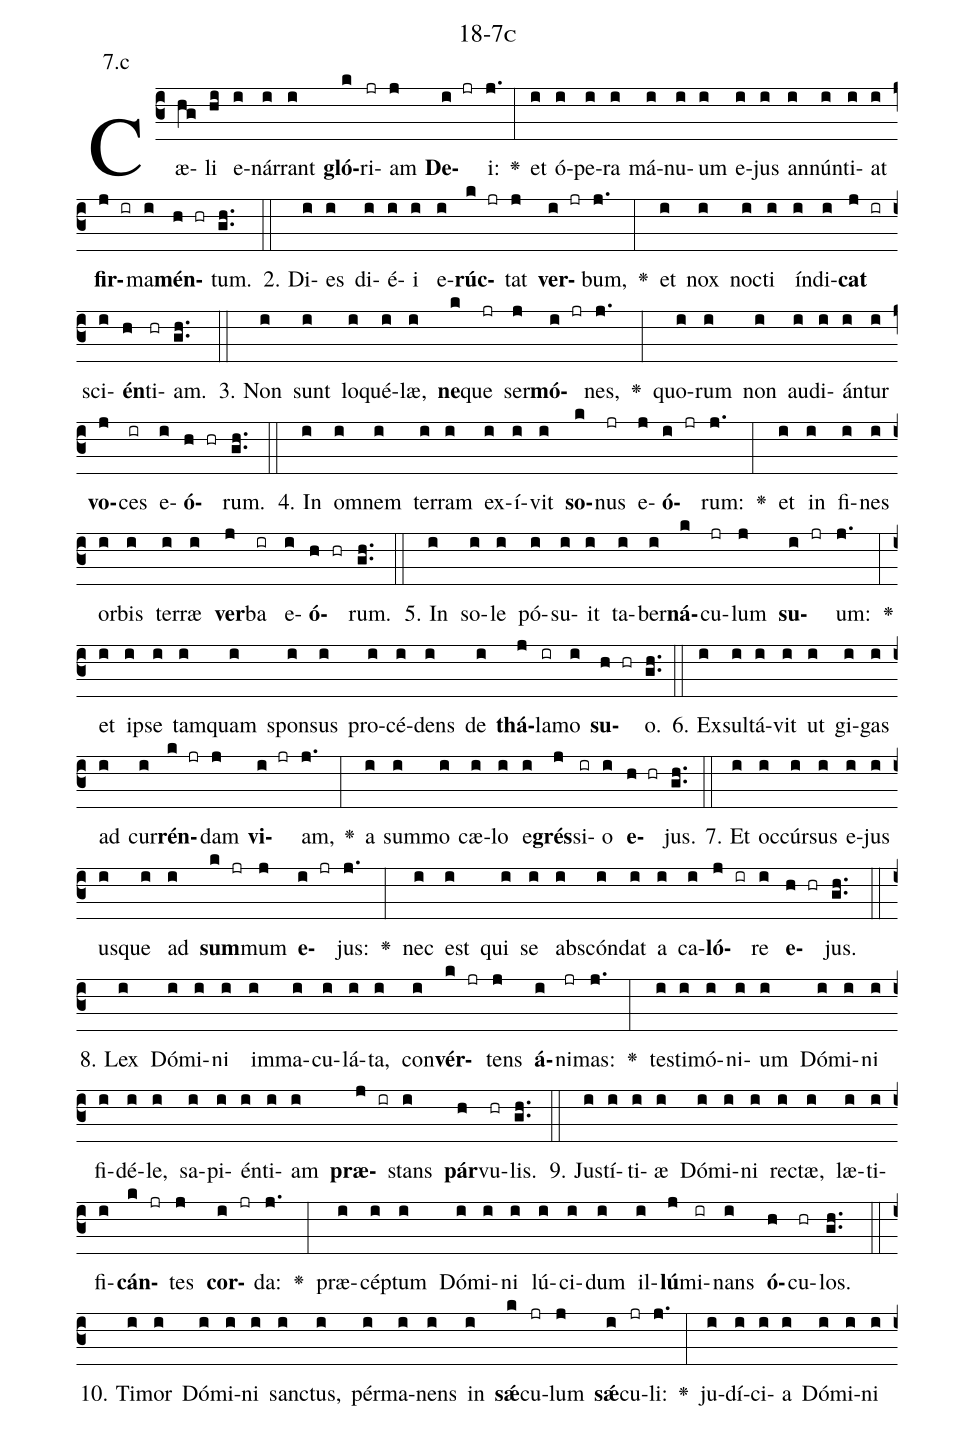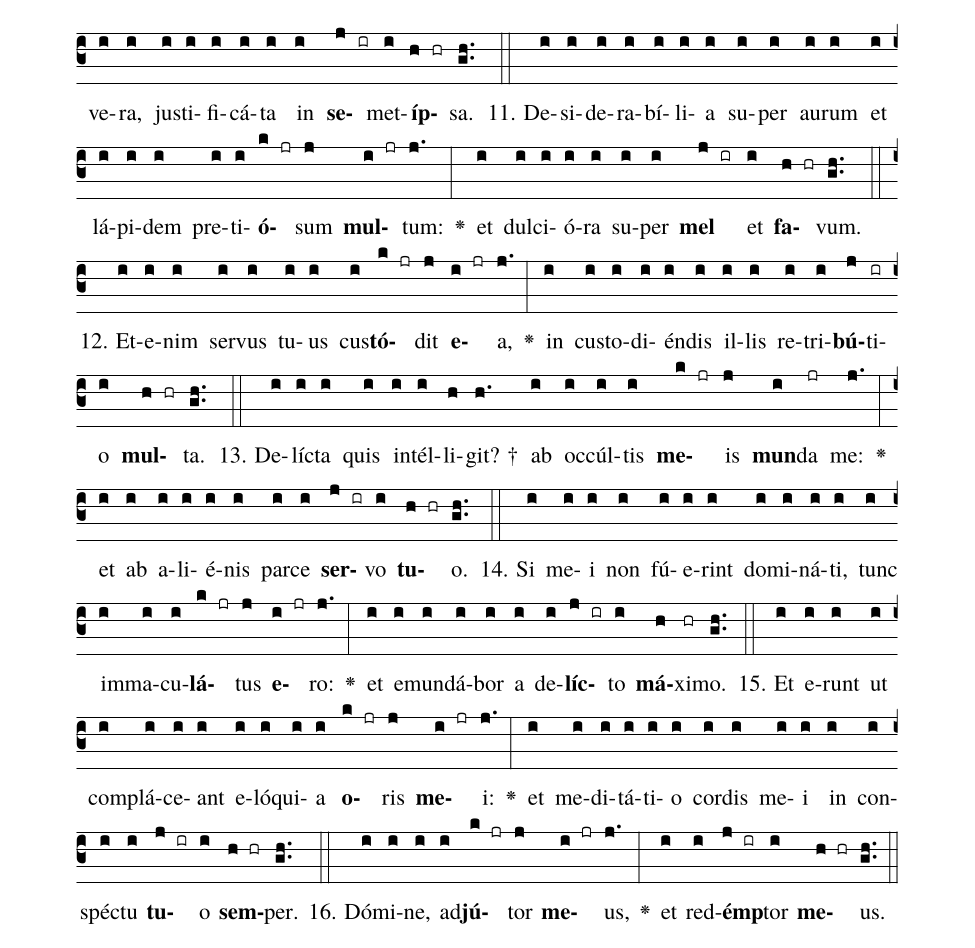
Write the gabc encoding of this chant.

name: 18-7c;
annotation: 7.c;
%%
(c3)Cæ(hg)li(hi) e(i)nár(i)rant(i) <b>gló</b>(k)ri(jr)am(j) <b>De</b>(i jr)i:(j.) <v>\greheightstar</v>(:) et(i) ó(i)pe(i)ra(i) má(i)nu(i)um(i) e(i)jus(i) an(i)nún(i)ti(i)at(i) <b>fir</b>(j ir)ma(i)<b>mén</b>(h hr)tum.(gh..) (::)
2. Di(i)es(i) di(i)é(i)i(i) e(i)<b>rúc</b>(k jr)tat(j) <b>ver</b>(i jr)bum,(j.) <v>\greheightstar</v>(:) et(i) nox(i) noc(i)ti(i) ín(i)di(i)<b>cat</b>(j ir) sci(i)<b>én</b>(h)ti(hr)am.(gh..) (::)
3. Non(i) sunt(i) lo(i)qué(i)læ,(i) <b>ne</b>(k)que(jr) ser(j)<b>mó</b>(i jr)nes,(j.) <v>\greheightstar</v>(:) quo(i)rum(i) non(i) au(i)di(i)án(i)tur(i) <b>vo</b>(j)ces(ir) e(i)<b>ó</b>(h hr)rum.(gh..) (::)
4. In(i) om(i)nem(i) ter(i)ram(i) ex(i)í(i)vit(i) <b>so</b>(k)nus(jr) e(j)<b>ó</b>(i jr)rum:(j.) <v>\greheightstar</v>(:) et(i) in(i) fi(i)nes(i) or(i)bis(i) ter(i)ræ(i) <b>ver</b>(j)ba(ir) e(i)<b>ó</b>(h hr)rum.(gh..) (::)
5. In(i) so(i)le(i) pó(i)su(i)it(i) ta(i)ber(i)<b>ná</b>(k)cu(jr)lum(j) <b>su</b>(i jr)um:(j.) <v>\greheightstar</v>(:) et(i) ip(i)se(i) tam(i)quam(i) spon(i)sus(i) pro(i)cé(i)dens(i) de(i) <b>thá</b>(j)la(ir)mo(i) <b>su</b>(h hr)o.(gh..) (::)
6. Ex(i)sul(i)tá(i)vit(i) ut(i) gi(i)gas(i) ad(i) cur(i)<b>rén</b>(k jr)dam(j) <b>vi</b>(i jr)am,(j.) <v>\greheightstar</v>(:) a(i) sum(i)mo(i) cæ(i)lo(i) e(i)<b>grés</b>(j)si(ir)o(i) <b>e</b>(h hr)jus.(gh..) (::)
7. Et(i) oc(i)cúr(i)sus(i) e(i)jus(i) us(i)que(i) ad(i) <b>sum</b>(k jr)mum(j) <b>e</b>(i jr)jus:(j.) <v>\greheightstar</v>(:) nec(i) est(i) qui(i) se(i) abs(i)cón(i)dat(i) a(i) ca(i)<b>ló</b>(j ir)re(i) <b>e</b>(h hr)jus.(gh..) (::)
8. Lex(i) Dó(i)mi(i)ni(i) im(i)ma(i)cu(i)lá(i)ta,(i) con(i)<b>vér</b>(k jr)tens(j) <b>á</b>(i)ni(jr)mas:(j.) <v>\greheightstar</v>(:) tes(i)ti(i)mó(i)ni(i)um(i) Dó(i)mi(i)ni(i) fi(i)dé(i)le,(i) sa(i)pi(i)én(i)ti(i)am(i) <b>præ</b>(j ir)stans(i) <b>pár</b>(h)vu(hr)lis.(gh..) (::)
9. Jus(i)tí(i)ti(i)æ(i) Dó(i)mi(i)ni(i) rec(i)tæ,(i) læ(i)ti(i)fi(i)<b>cán</b>(k jr)tes(j) <b>cor</b>(i jr)da:(j.) <v>\greheightstar</v>(:) præ(i)cép(i)tum(i) Dó(i)mi(i)ni(i) lú(i)ci(i)dum(i) il(i)<b>lú</b>(j)mi(ir)nans(i) <b>ó</b>(h)cu(hr)los.(gh..) (::)
10. Ti(i)mor(i) Dó(i)mi(i)ni(i) sanc(i)tus,(i) pér(i)ma(i)nens(i) in(i) <b>sǽ</b>(k)cu(jr)lum(j) <b>sǽ</b>(i)cu(jr)li:(j.) <v>\greheightstar</v>(:) ju(i)dí(i)ci(i)a(i) Dó(i)mi(i)ni(i) ve(i)ra,(i) jus(i)ti(i)fi(i)cá(i)ta(i) in(i) <b>se</b>(j ir)met(i)<b>íp</b>(h hr)sa.(gh..) (::)
11. De(i)si(i)de(i)ra(i)bí(i)li(i)a(i) su(i)per(i) au(i)rum(i) et(i) lá(i)pi(i)dem(i) pre(i)ti(i)<b>ó</b>(k jr)sum(j) <b>mul</b>(i jr)tum:(j.) <v>\greheightstar</v>(:) et(i) dul(i)ci(i)ó(i)ra(i) su(i)per(i) <b>mel</b>(j ir) et(i) <b>fa</b>(h hr)vum.(gh..) (::)
12. Et(i)e(i)nim(i) ser(i)vus(i) tu(i)us(i) cus(i)<b>tó</b>(k jr)dit(j) <b>e</b>(i jr)a,(j.) <v>\greheightstar</v>(:) in(i) cus(i)to(i)di(i)én(i)dis(i) il(i)lis(i) re(i)tri(i)<b>bú</b>(j)ti(ir)o(i) <b>mul</b>(h hr)ta.(gh..) (::)
13. De(i)líc(i)ta(i) quis(i) in(i)tél(i)li(h)git? †(h.) ab(i) oc(i)cúl(i)tis(i) <b>me</b>(k jr)is(j) <b>mun</b>(i)da(jr) me:(j.) <v>\greheightstar</v>(:) et(i) ab(i) a(i)li(i)é(i)nis(i) par(i)ce(i) <b>ser</b>(j ir)vo(i) <b>tu</b>(h hr)o.(gh..) (::)
14. Si(i) me(i)i(i) non(i) fú(i)e(i)rint(i) do(i)mi(i)ná(i)ti,(i) tunc(i) im(i)ma(i)cu(i)<b>lá</b>(k jr)tus(j) <b>e</b>(i jr)ro:(j.) <v>\greheightstar</v>(:) et(i) e(i)mun(i)dá(i)bor(i) a(i) de(i)<b>líc</b>(j ir)to(i) <b>má</b>(h)xi(hr)mo.(gh..) (::)
15. Et(i) e(i)runt(i) ut(i) com(i)plá(i)ce(i)ant(i) e(i)ló(i)qui(i)a(i) <b>o</b>(k jr)ris(j) <b>me</b>(i jr)i:(j.) <v>\greheightstar</v>(:) et(i) me(i)di(i)tá(i)ti(i)o(i) cor(i)dis(i) me(i)i(i) in(i) con(i)spéc(i)tu(i) <b>tu</b>(j ir)o(i) <b>sem</b>(h hr)per.(gh..) (::)
16. Dó(i)mi(i)ne,(i) ad(i)<b>jú</b>(k jr)tor(j) <b>me</b>(i jr)us,(j.) <v>\greheightstar</v>(:) et(i) red(i)<b>émp</b>(j ir)tor(i) <b>me</b>(h hr)us.(gh..) (::)
